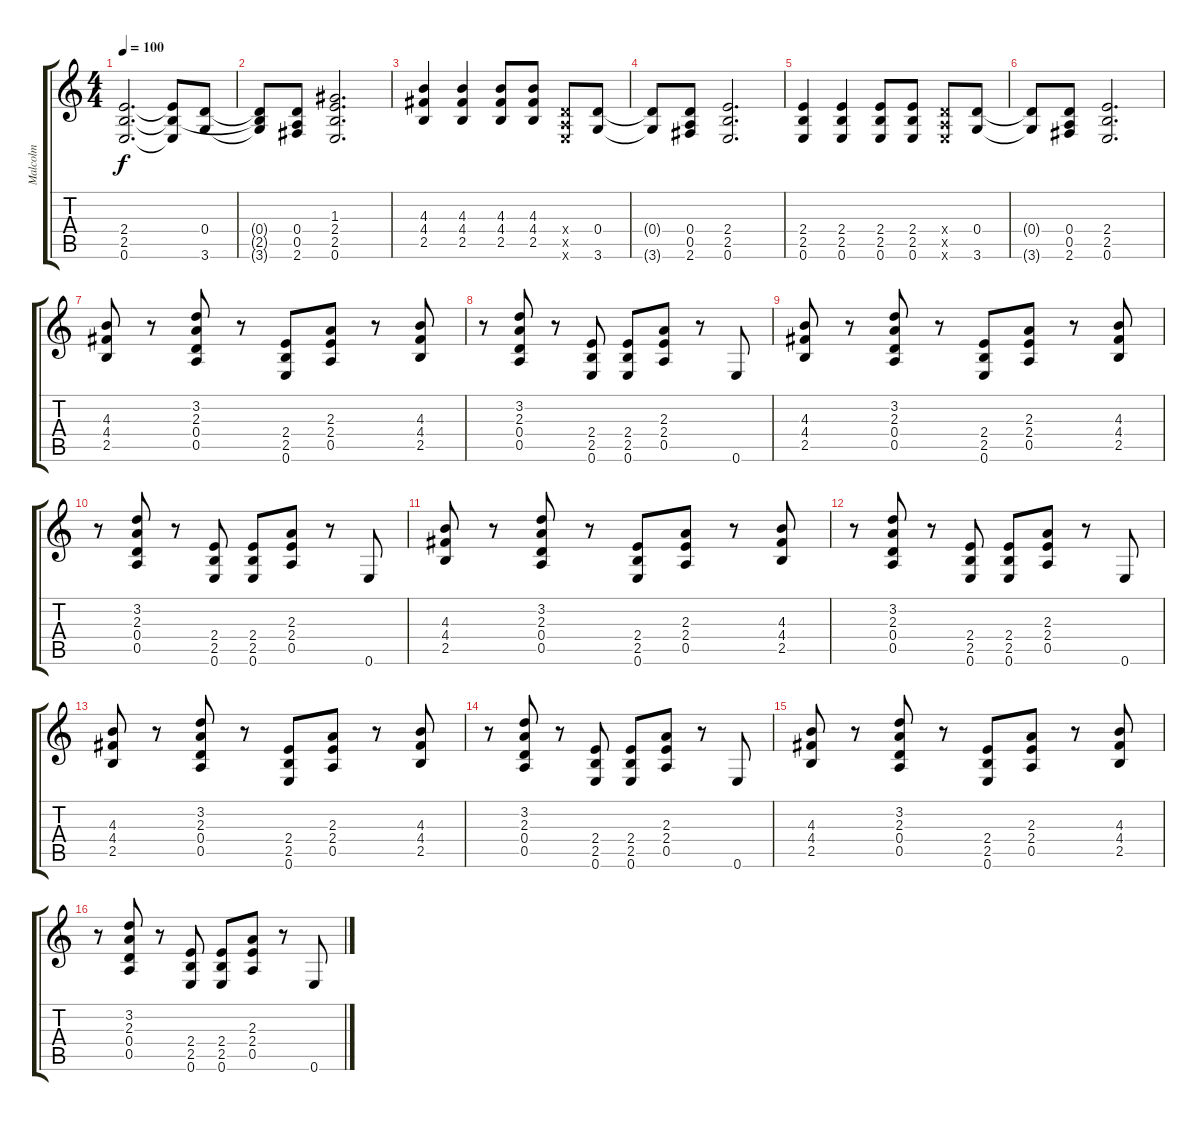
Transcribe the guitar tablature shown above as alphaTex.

\track ("Malcolm" "Malcolm") {instrument distortionguitar}
\staff {score tabs}
\tuning (E4 B3 G3 D3 A2 E2) {hide}
\ts (4 4)
\tempo 100
\clef g2
\ks c
(2.4 2.5 0.6).2{d dy f} (2.4{t} 2.5{t} 0.6{t}).8 (0.4 3.6).8 |
(0.4{t} 2.5{t} 3.6{t}).8 (0.4 0.5 2.6).8 (1.3 2.4 2.5 0.6).2{d} |
(4.3 4.4 2.5).4 (4.3 4.4 2.5).4 (4.3 4.4 2.5).8 (4.3 4.4 2.5).8 (0.4{x} 0.5{x} 0.6{x}).8 (0.4 3.6).8 |
(0.4{t} 3.6{t}).8 (0.4 0.5 2.6).8 (2.4 2.5 0.6).2{d} |
(2.4 2.5 0.6).4 (2.4 2.5 0.6).4 (2.4 2.5 0.6).8 (2.4 2.5 0.6).8 (0.4{x} 0.5{x} 0.6{x}).8 (0.4 3.6).8 |
(0.4{t} 3.6{t}).8 (0.4 0.5 2.6).8 (2.4 2.5 0.6).2{d} |
(4.3 4.4 2.5).8 r.8 (3.2 2.3 0.4 0.5).8 r.8 (2.4 2.5 0.6).8 (2.3 2.4 0.5).8 r.8 (4.3 4.4 2.5).8 |
r.8 (3.2 2.3 0.4 0.5).8 r.8 (2.4 2.5 0.6).8 (2.4 2.5 0.6).8 (2.3 2.4 0.5).8 r.8 0.6.8 |
(4.3 4.4 2.5).8 r.8 (3.2 2.3 0.4 0.5).8 r.8 (2.4 2.5 0.6).8 (2.3 2.4 0.5).8 r.8 (4.3 4.4 2.5).8 |
r.8 (3.2 2.3 0.4 0.5).8 r.8 (2.4 2.5 0.6).8 (2.4 2.5 0.6).8 (2.3 2.4 0.5).8 r.8 0.6.8 |
(4.3 4.4 2.5).8 r.8 (3.2 2.3 0.4 0.5).8 r.8 (2.4 2.5 0.6).8 (2.3 2.4 0.5).8 r.8 (4.3 4.4 2.5).8 |
r.8 (3.2 2.3 0.4 0.5).8 r.8 (2.4 2.5 0.6).8 (2.4 2.5 0.6).8 (2.3 2.4 0.5).8 r.8 0.6.8 |
(4.3 4.4 2.5).8 r.8 (3.2 2.3 0.4 0.5).8 r.8 (2.4 2.5 0.6).8 (2.3 2.4 0.5).8 r.8 (4.3 4.4 2.5).8 |
r.8 (3.2 2.3 0.4 0.5).8 r.8 (2.4 2.5 0.6).8 (2.4 2.5 0.6).8 (2.3 2.4 0.5).8 r.8 0.6.8 |
(4.3 4.4 2.5).8 r.8 (3.2 2.3 0.4 0.5).8 r.8 (2.4 2.5 0.6).8 (2.3 2.4 0.5).8 r.8 (4.3 4.4 2.5).8 |
r.8 (3.2 2.3 0.4 0.5).8 r.8 (2.4 2.5 0.6).8 (2.4 2.5 0.6).8 (2.3 2.4 0.5).8 r.8 0.6.8
